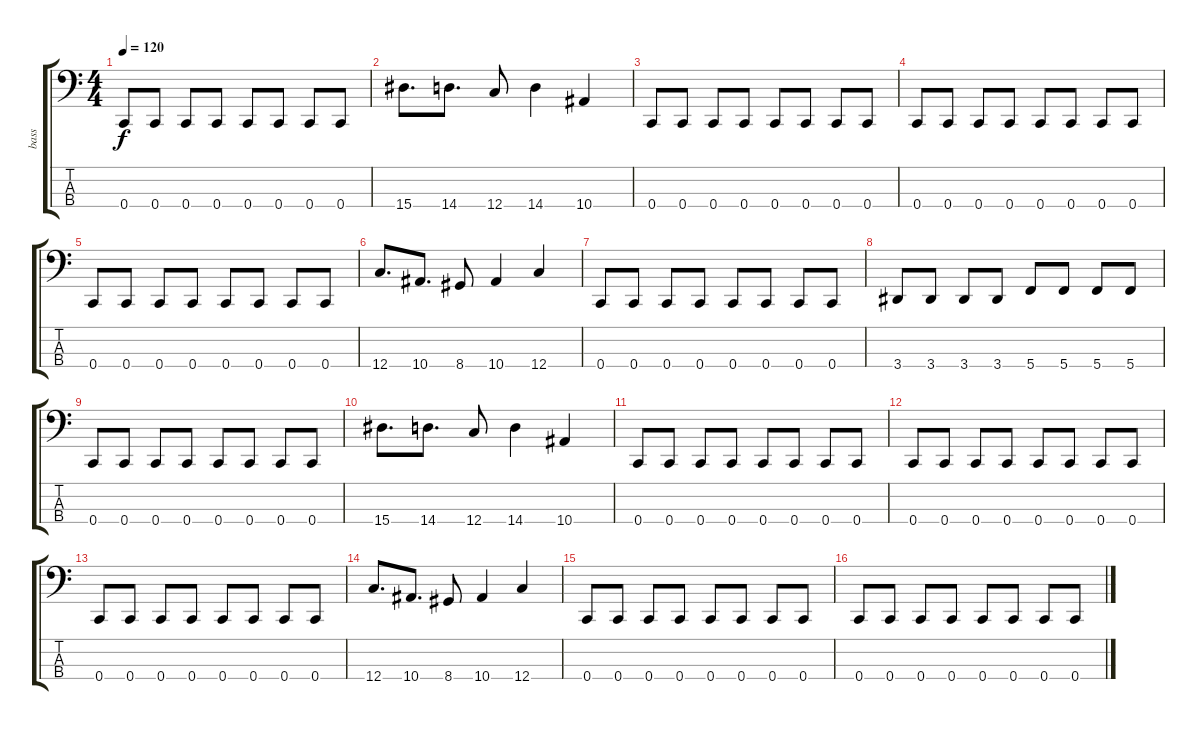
\track ("bass" "bass") {instrument electricbassfinger}
\staff {score tabs}
\tuning (F2 C2 G1 C1) {hide}
\ts (4 4)
\tempo 120
\clef f4
\ks c
0.4.8{dy f} 0.4.8 0.4.8 0.4.8 0.4.8 0.4.8 0.4.8 0.4.8 |
15.4.8{d} 14.4.8{d} 12.4.8 14.4.4 10.4.4 |
0.4.8 0.4.8 0.4.8 0.4.8 0.4.8 0.4.8 0.4.8 0.4.8 |
0.4.8 0.4.8 0.4.8 0.4.8 0.4.8 0.4.8 0.4.8 0.4.8 |
0.4.8 0.4.8 0.4.8 0.4.8 0.4.8 0.4.8 0.4.8 0.4.8 |
12.4.8{d} 10.4.8{d} 8.4.8 10.4.4 12.4.4 |
0.4.8 0.4.8 0.4.8 0.4.8 0.4.8 0.4.8 0.4.8 0.4.8 |
3.4.8 3.4.8 3.4.8 3.4.8 5.4.8 5.4.8 5.4.8 5.4.8 |
0.4.8 0.4.8 0.4.8 0.4.8 0.4.8 0.4.8 0.4.8 0.4.8 |
15.4.8{d} 14.4.8{d} 12.4.8 14.4.4 10.4.4 |
0.4.8 0.4.8 0.4.8 0.4.8 0.4.8 0.4.8 0.4.8 0.4.8 |
0.4.8 0.4.8 0.4.8 0.4.8 0.4.8 0.4.8 0.4.8 0.4.8 |
0.4.8 0.4.8 0.4.8 0.4.8 0.4.8 0.4.8 0.4.8 0.4.8 |
12.4.8{d} 10.4.8{d} 8.4.8 10.4.4 12.4.4 |
0.4.8 0.4.8 0.4.8 0.4.8 0.4.8 0.4.8 0.4.8 0.4.8 |
0.4.8 0.4.8 0.4.8 0.4.8 0.4.8 0.4.8 0.4.8 0.4.8
